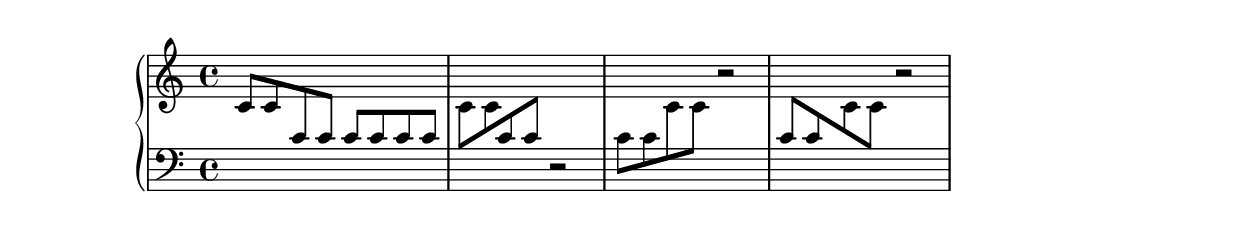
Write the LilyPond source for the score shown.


\version "2.2.0"
\header{
texidoc="
Beams can be typeset over fixed distance aligned staves, beam
beautification does not really work, but knees do. Beams should be
behave well, wherever the switching point is.
"
}
\score{
	\context PianoStaff <<
	\context Staff=one \notes\relative c'{
		\stemUp  c8[ c \change Staff=two \stemUp c c]
		 c[ c c c]
		\change Staff=one
		\stemDown  c8[ c \change Staff=two \stemUp c c]
		r2
		\stemDown  c8[ c \change Staff=one \stemDown c c]
		r2
		\change Staff=two
		\stemUp  c8[ c \change Staff=one \stemDown c c]
		r2
	}
	\context Staff=two \notes\relative c'{
		\clef bass
		s1
		s1
		s1
		s1
	}
	>>
}


